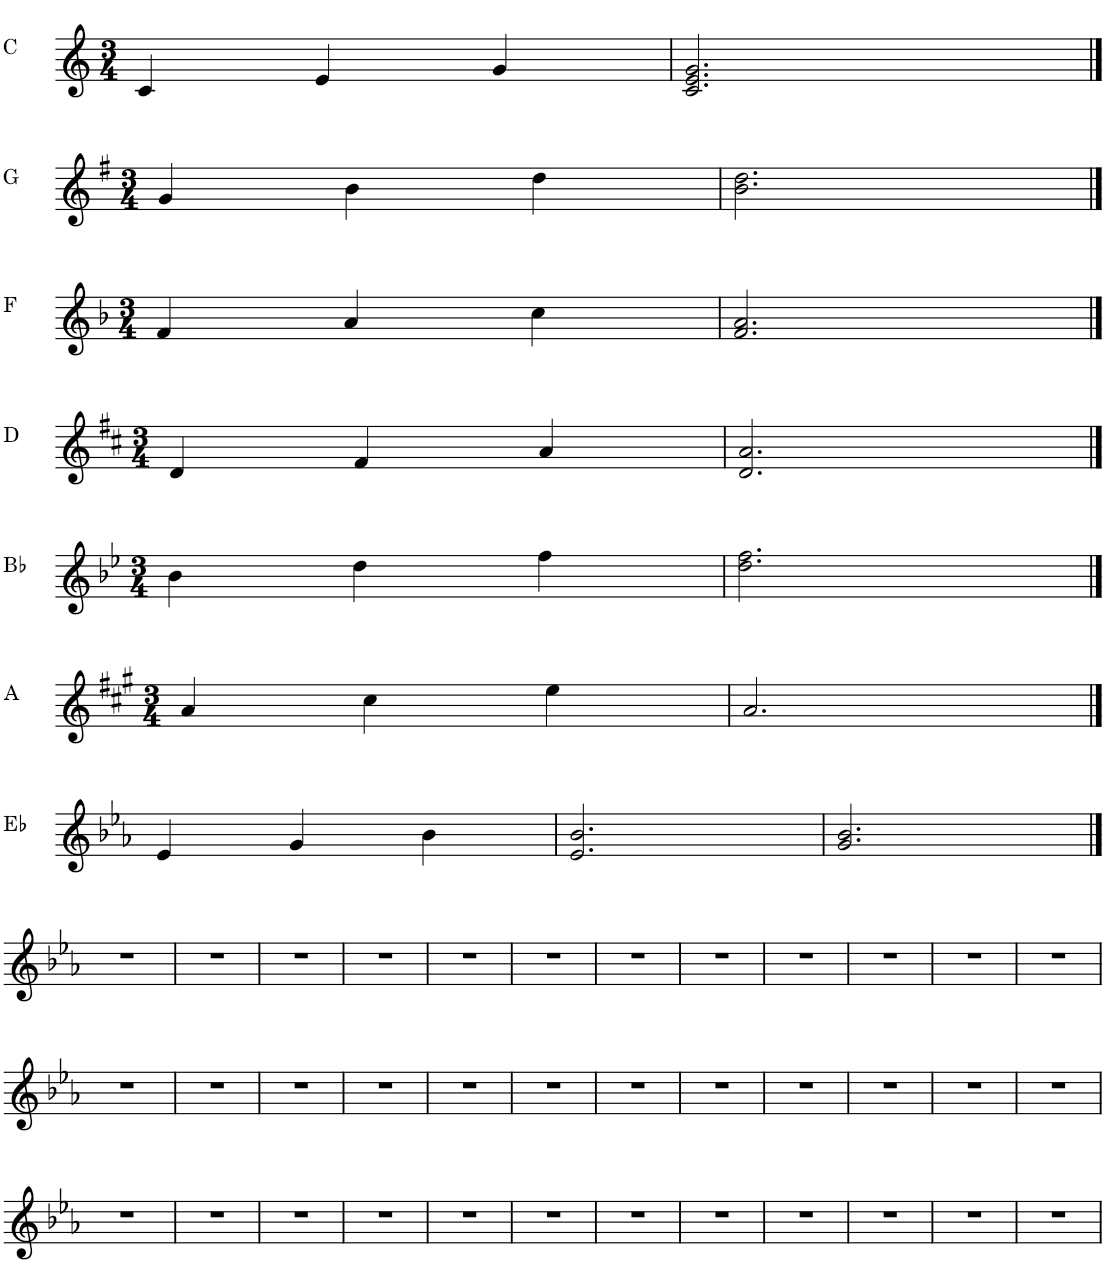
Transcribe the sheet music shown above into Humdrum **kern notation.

**kern
*part1
*staff1
*I"12-Hole C Chromatic Harmonica
*I'Harm.
*clefG2
*k[]
*M3/4
=1
4c/
4e/
4g/
=2
2.c/ 2.e/ 2.g/
!!LO:LB:g=z
==1
*k[f#]
*M3/4
4g/
4b\
4dd\
=2
2.b\ 2.dd\
!!LO:LB:g=z
==1
*k[b-]
*M3/4
4f/
4a/
4cc\
=2
2.f/ 2.a/
!!LO:LB:g=z
==1
*k[f#c#]
*M3/4
4d/
4f#/
4a/
=2
2.d/ 2.a/
!!LO:LB:g=z
==1
*k[b-e-]
*M3/4
4b-\
4dd\
4ff\
=2
2.dd\ 2.ff\
!!LO:LB:g=z
==1
*k[f#c#g#]
*M3/4
4a/
4cc#\
4ee\
=2
2.a/
!!LO:LB:g=z
==1
*k[b-e-a-]
4e-/
4g/
4b-\
=2
2.e-/ 2.b-/
=3
2.g/ 2.b-/
!!LO:LB:g=z
==1
2.r
=2
2.r
=3
2.r
=4
2.r
=5
2.r
=6
2.r
=7
2.r
=8
2.r
=9
2.r
=10
2.r
=11
2.r
=12
2.r
!!LO:LB:g=z
=13
2.r
=14
2.r
=15
2.r
=16
2.r
=17
2.r
=18
2.r
=19
2.r
=20
2.r
=21
2.r
=22
2.r
=23
2.r
=24
2.r
!!LO:LB:g=z
=25
2.r
=26
2.r
=27
2.r
=28
2.r
=29
2.r
=30
2.r
=31
2.r
=32
2.r
=33
2.r
=34
2.r
=35
2.r
=36
2.r
=
*-
